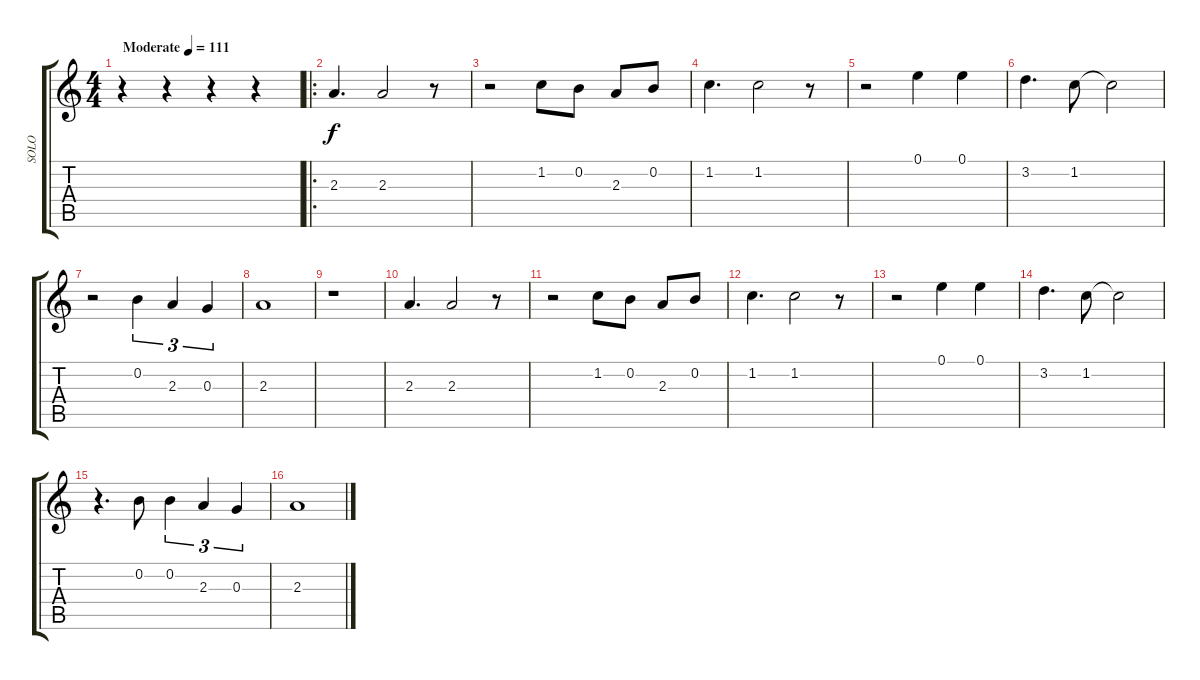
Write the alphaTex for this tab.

\track ("SOLO" "SOLO") {instrument distortionguitar}
\staff {score tabs}
\tuning (E4 B3 G3 D3 A2 E2) {hide}
\ts (4 4)
\tempo (111 "Moderate")
\clef g2
\ks c
r.4{dy f instrument distortionguitar} r.4 r.4 r.4 |
\ro
2.3.4{d} 2.3.2 r.8 |
r.2 1.2.8 0.2.8 2.3.8 0.2.8 |
1.2.4{d} 1.2.2 r.8 |
r.2 0.1.4 0.1.4 |
3.2.4{d} 1.2.8 1.2{t}.2 |
r.2 0.2.4{tu (3 2)} 2.3.4{tu (3 2)} 0.3.4{tu (3 2)} |
2.3.1 |
r.1 |
2.3.4{d} 2.3.2 r.8 |
r.2 1.2.8 0.2.8 2.3.8 0.2.8 |
1.2.4{d} 1.2.2 r.8 |
r.2 0.1.4 0.1.4 |
3.2.4{d} 1.2.8 1.2{t}.2 |
r.4{d} 0.2.8 0.2.4{tu (3 2)} 2.3.4{tu (3 2)} 0.3.4{tu (3 2)} |
2.3.1
